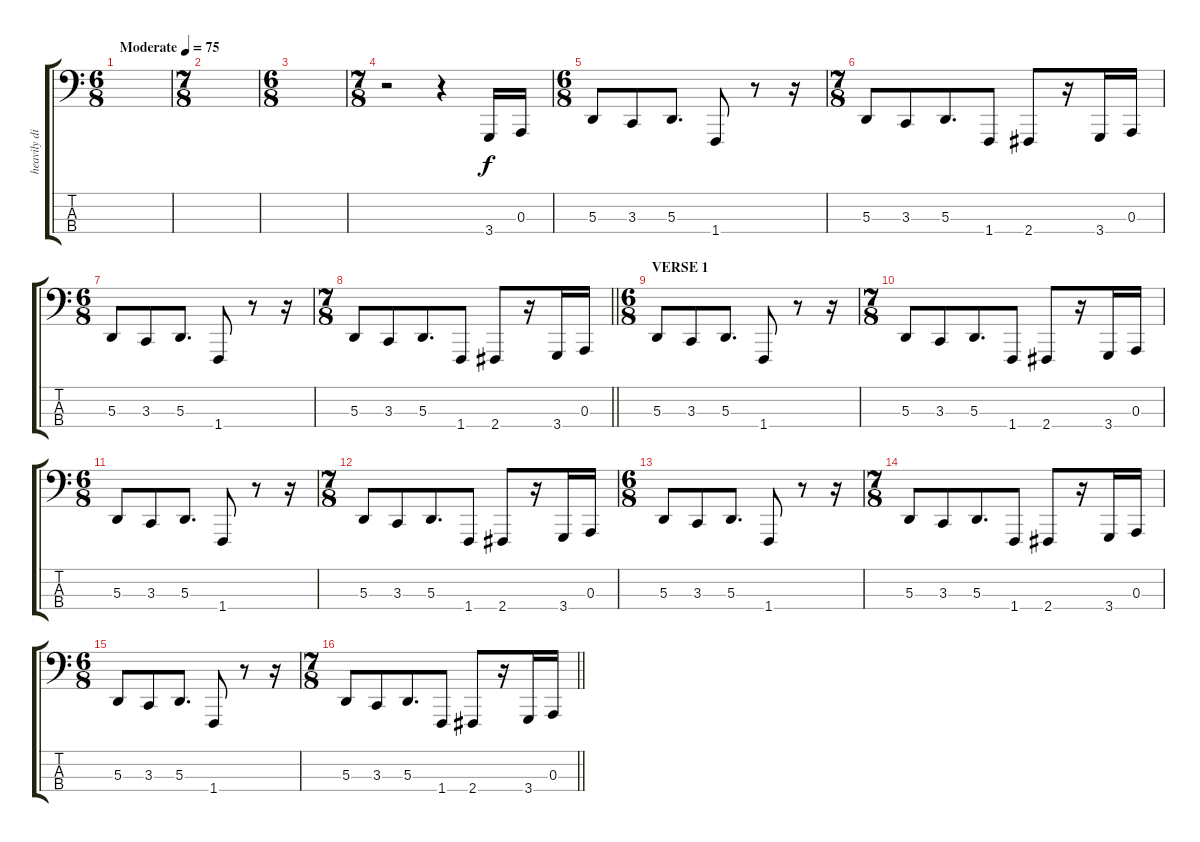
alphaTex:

\track ("heavily distorted bass" "heavily di") {instrument lead2sawtooth}
\staff {score tabs}
\tuning (G2 D2 A1 E1) {hide}
\ts (6 8)
\tempo (75 "Moderate")
\clef f4
\ks c
|
\ts (7 8)
|
\ts (6 8)
|
\ts (7 8)
r.2 r.4 3.4.16 0.3.16 |
\ts (6 8)
5.3.8 3.3.8 5.3.8{d} 1.4.8 r.8 r.16 |
\ts (7 8)
5.3.8 3.3.8 5.3.8{d} 1.4.8 2.4.8 r.16 3.4.16 0.3.16 |
\ts (6 8)
5.3.8 3.3.8 5.3.8{d} 1.4.8 r.8 r.16 |
\ts (7 8)
\barLineRight lightlight
5.3.8 3.3.8 5.3.8{d} 1.4.8 2.4.8 r.16 3.4.16 0.3.16 |
\ts (6 8)
\section ("" "VERSE 1")
5.3.8 3.3.8 5.3.8{d} 1.4.8 r.8 r.16 |
\ts (7 8)
5.3.8 3.3.8 5.3.8{d} 1.4.8 2.4.8 r.16 3.4.16 0.3.16 |
\ts (6 8)
5.3.8 3.3.8 5.3.8{d} 1.4.8 r.8 r.16 |
\ts (7 8)
5.3.8 3.3.8 5.3.8{d} 1.4.8 2.4.8 r.16 3.4.16 0.3.16 |
\ts (6 8)
5.3.8 3.3.8 5.3.8{d} 1.4.8 r.8 r.16 |
\ts (7 8)
5.3.8 3.3.8 5.3.8{d} 1.4.8 2.4.8 r.16 3.4.16 0.3.16 |
\ts (6 8)
5.3.8 3.3.8 5.3.8{d} 1.4.8 r.8 r.16 |
\ts (7 8)
\barLineRight lightlight
5.3.8 3.3.8 5.3.8{d} 1.4.8 2.4.8 r.16 3.4.16 0.3.16
